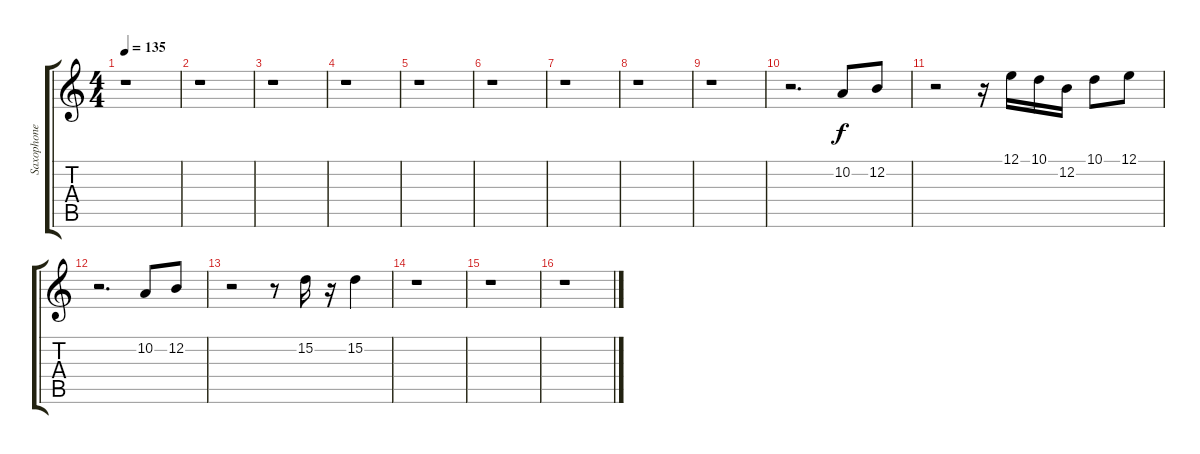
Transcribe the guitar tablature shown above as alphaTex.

\track ("Saxophone" "Saxophone") {instrument altosax}
\staff {score tabs}
\tuning (E4 B3 G3 D3 A2 E2) {hide}
\ts (4 4)
\tempo 135
\clef g2
\ks c
r.1{dy f instrument altosax} |
r.1 |
r.1 |
r.1 |
r.1 |
r.1 |
r.1 |
r.1 |
r.1 |
r.2{d} 10.2.8 12.2.8 |
r.2 r.16 12.1.16 10.1.16 12.2.16 10.1.8 12.1.8 |
r.2{d} 10.2.8 12.2.8 |
r.2 r.8 15.2.16 r.16 15.2.4 |
r.1 |
r.1 |
r.1
